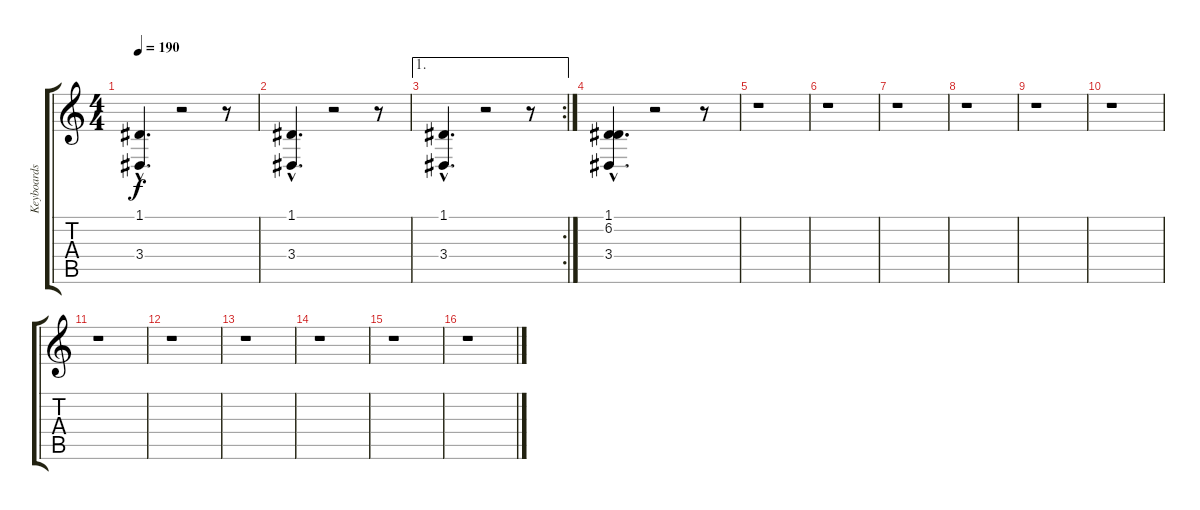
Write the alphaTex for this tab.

\track ("Keyboards" "Keyboards") {instrument stringensemble1}
\staff {score tabs}
\tuning (D4 A3 F3 C3 G2 D2) {hide}
\ts (4 4)
\tempo 190
\clef g2
\ks c
(1.1{hac} 3.4{hac}).4{d dy f} r.2 r.8 |
(1.1{hac} 3.4{hac}).4{d} r.2 r.8 |
\ae 1
\rc 2
(1.1{hac} 3.4{hac}).4{d} r.2 r.8 |
(1.1{hac} 6.2{hac} 3.4{hac}).4{d} r.2 r.8 |
r.1 |
r.1 |
r.1 |
r.1 |
r.1 |
r.1 |
r.1 |
r.1 |
r.1 |
r.1 |
r.1 |
r.1
